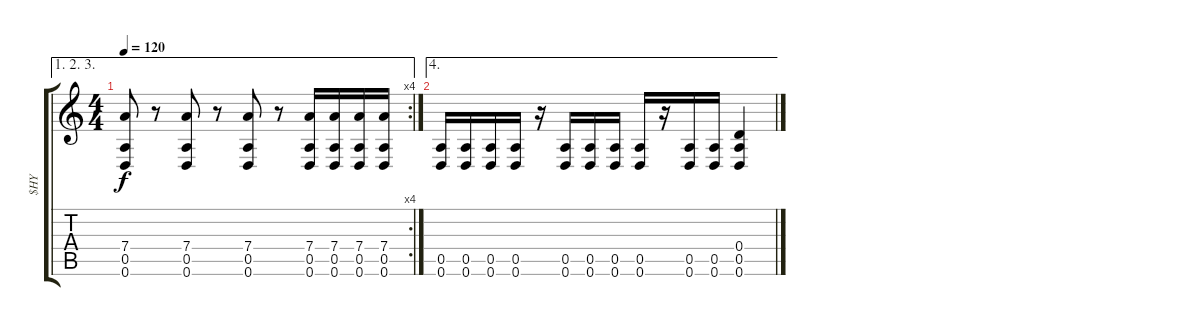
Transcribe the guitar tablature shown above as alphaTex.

\track ("$HY" "$HY") {instrument distortionguitar}
\staff {score tabs}
\tuning (E4 B3 G3 D3 A2 D2) {hide}
\ae (1 2 3)
\rc 4
\ts (4 4)
\tempo 120
\clef g2
\ks c
(7.4 0.5 0.6).8{dy f} r.8 (7.4 0.5 0.6).8 r.8 (7.4 0.5 0.6).8 r.8 (7.4 0.5 0.6).16 (7.4 0.5 0.6).16 (7.4 0.5 0.6).16 (7.4 0.5 0.6).16 |
\ae 4
(0.5 0.6).16 (0.5 0.6).16 (0.5 0.6).16 (0.5 0.6).16 r.16 (0.5 0.6).16 (0.5 0.6).16 (0.5 0.6).16 (0.5 0.6).16 r.16 (0.5 0.6).16 (0.5 0.6).16 (0.4 0.5 0.6).4
